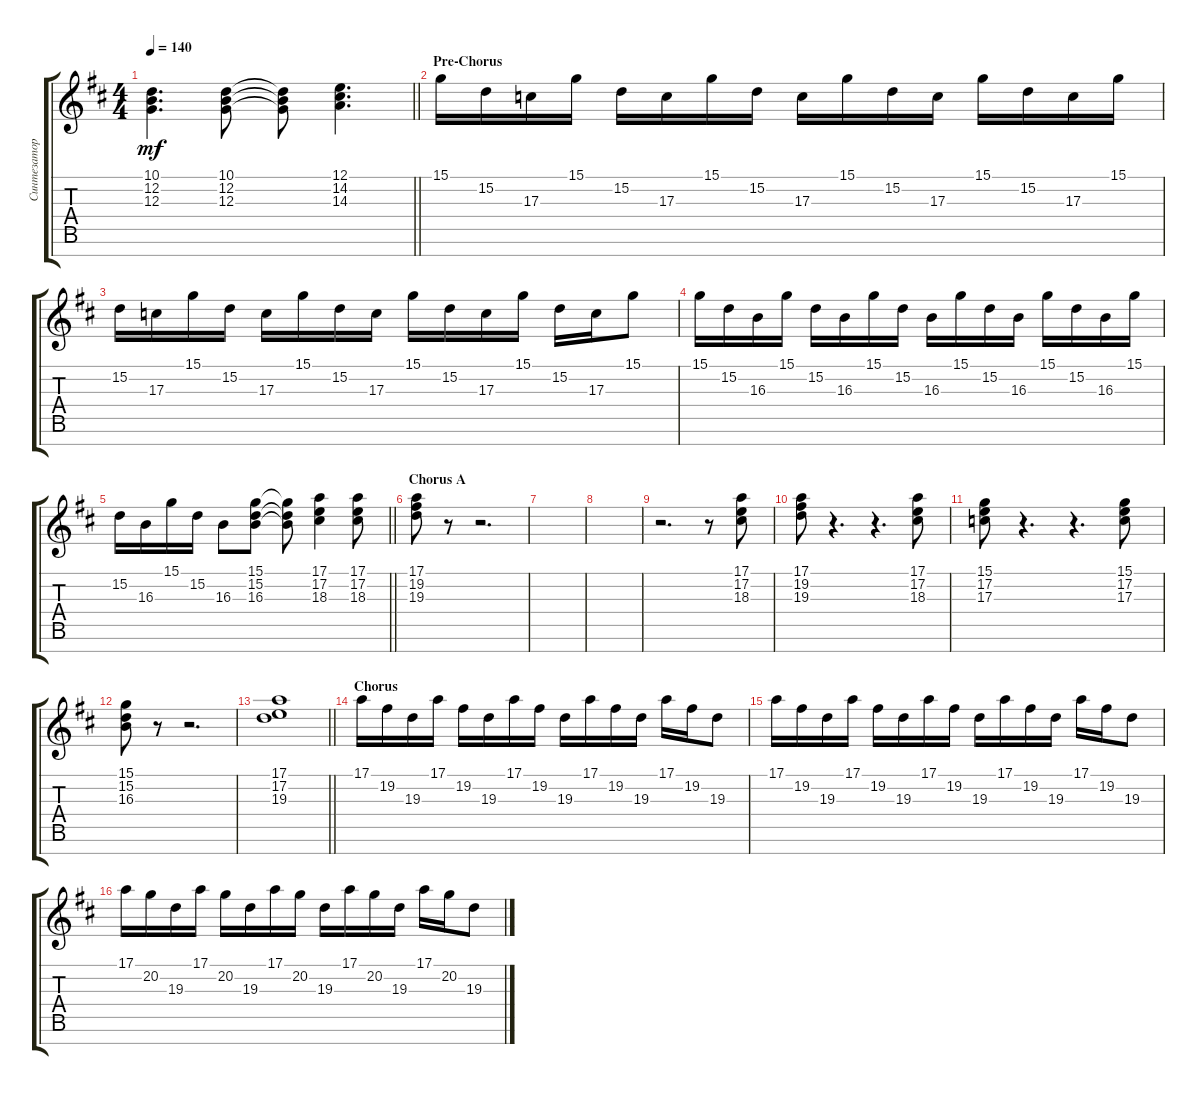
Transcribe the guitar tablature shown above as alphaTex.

\track ("Синтезатор" "Синтезатор") {instrument tremolostrings}
\staff {score tabs}
\tuning (E4 B3 G3 D3 A2 E2 B1) {hide}
\ts (4 4)
\tempo 140
\clef g2
\barLineRight lightlight
\ks bminor
(10.1{t} 12.2{t} 12.3{t}).4{d dy mf} (10.1 12.2 12.3).8 (10.1{t} 12.2{t} 12.3{t}).8 (12.1 14.2 14.3).4{d} |
\section ("" "Pre-Chorus")
15.1.16 15.2.16 17.3.16 15.1.16 15.2.16 17.3.16 15.1.16 15.2.16 17.3.16 15.1.16 15.2.16 17.3.16 15.1.16 15.2.16 17.3.16 15.1.16 |
15.2.16 17.3.16 15.1.16 15.2.16 17.3.16 15.1.16 15.2.16 17.3.16 15.1.16 15.2.16 17.3.16 15.1.16 15.2.16 17.3.16 15.1.8 |
15.1.16 15.2.16 16.3.16 15.1.16 15.2.16 16.3.16 15.1.16 15.2.16 16.3.16 15.1.16 15.2.16 16.3.16 15.1.16 15.2.16 16.3.16 15.1.16 |
\barLineRight lightlight
15.2.16 16.3.16 15.1.16 15.2.16 16.3.8 (15.1 15.2 16.3).8 (15.1{t} 15.2{t} 16.3{t}).8 (17.1 17.2 18.3).4 (17.1 17.2 18.3).8 |
\section ("" "Chorus A")
(17.1 19.2 19.3).8 r.8 r.2{d} |
|
|
r.2{d} r.8 (17.1 17.2 18.3).8 |
(17.1 19.2 19.3).8 r.4{d} r.4{d} (17.1 17.2 18.3).8 |
(15.1 17.2 17.3).8 r.4{d} r.4{d} (15.1 17.2 17.3).8 |
(15.1 15.2 16.3).8 r.8 r.2{d} |
\barLineRight lightlight
(17.1 17.2 19.3).1 |
\section ("" "Chorus")
17.1.16 19.2.16 19.3.16 17.1.16 19.2.16 19.3.16 17.1.16 19.2.16 19.3.16 17.1.16 19.2.16 19.3.16 17.1.16 19.2.16 19.3.8 |
17.1.16 19.2.16 19.3.16 17.1.16 19.2.16 19.3.16 17.1.16 19.2.16 19.3.16 17.1.16 19.2.16 19.3.16 17.1.16 19.2.16 19.3.8 |
17.1.16 20.2.16 19.3.16 17.1.16 20.2.16 19.3.16 17.1.16 20.2.16 19.3.16 17.1.16 20.2.16 19.3.16 17.1.16 20.2.16 19.3.8
